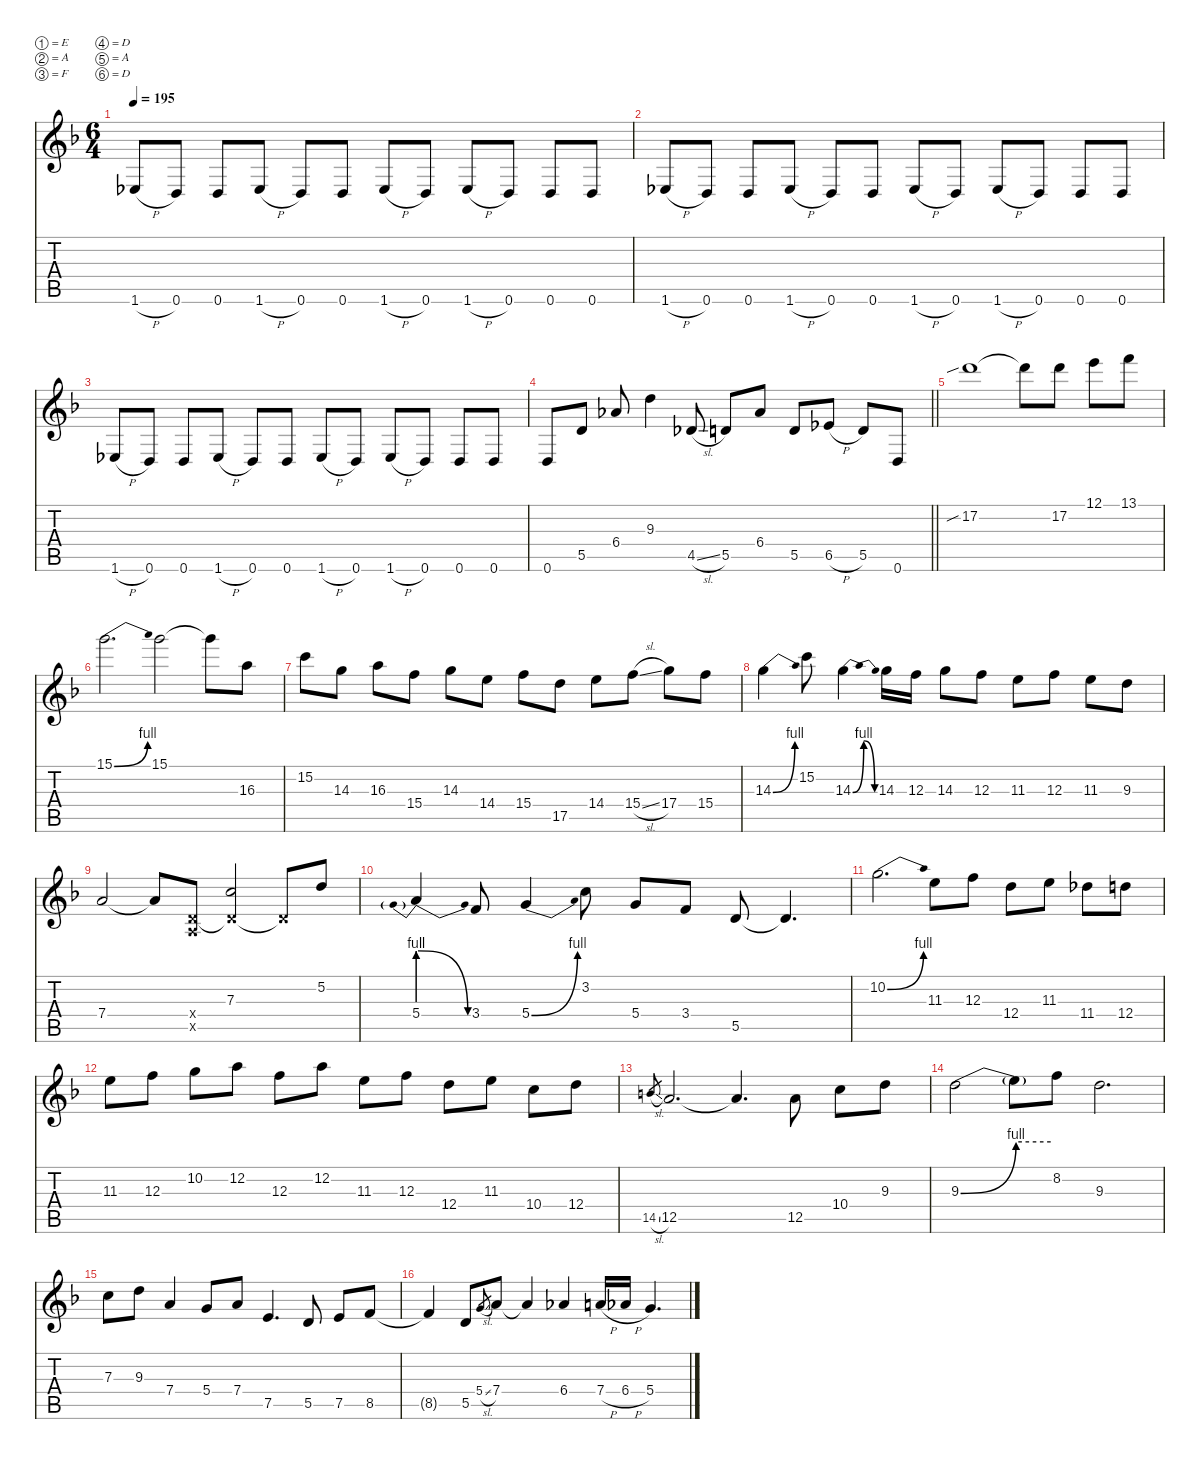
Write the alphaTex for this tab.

\defaultSystemsLayout 4
\hideDynamics
\bracketExtendMode nobrackets
\singleTrackTrackNamePolicy hidden
\multiTrackTrackNamePolicy hidden
\firstSystemTrackNameMode fullname
\firstSystemTrackNameOrientation horizontal
\otherSystemsTrackNameOrientation horizontal
\track ("Guitar 1" "dist.guit.") {defaultSystemsLayout 4 mute instrument distortionguitar}
\staff {score tabs}
\tuning (E4 A3 F3 D3 A2 D2)
\ts (6 4)
\tempo 195
\clef g2
\ks dminor
1.6{h acc b}.8{dy f beam Up} 0.6{acc forcenatural}.8{beam Up} 0.6{acc forcenatural}.8{beam Up} 1.6{h acc b}.8{beam Up} 0.6{acc forcenatural}.8{beam Up} 0.6{acc forcenatural}.8{beam Up} 1.6{h acc b}.8{beam Up} 0.6{acc forcenatural}.8{beam Up} 1.6{h acc b}.8{beam Up} 0.6{acc forcenatural}.8{beam Up} 0.6{acc forcenatural}.8{beam Up} 0.6{acc forcenatural}.8{beam Up} |
1.6{h acc b}.8{beam Up} 0.6{acc forcenatural}.8{beam Up} 0.6{acc forcenatural}.8{beam Up} 1.6{h acc b}.8{beam Up} 0.6{acc forcenatural}.8{beam Up} 0.6{acc forcenatural}.8{beam Up} 1.6{h acc b}.8{beam Up} 0.6{acc forcenatural}.8{beam Up} 1.6{h acc b}.8{beam Up} 0.6{acc forcenatural}.8{beam Up} 0.6{acc forcenatural}.8{beam Up} 0.6{acc forcenatural}.8{beam Up} |
1.6{h acc b}.8{beam Up} 0.6{acc forcenatural}.8{beam Up} 0.6{acc forcenatural}.8{beam Up} 1.6{h acc b}.8{beam Up} 0.6{acc forcenatural}.8{beam Up} 0.6{acc forcenatural}.8{beam Up} 1.6{h acc b}.8{beam Up} 0.6{acc forcenatural}.8{beam Up} 1.6{h acc b}.8{beam Up} 0.6{acc forcenatural}.8{beam Up} 0.6{acc forcenatural}.8{beam Up} 0.6{acc forcenatural}.8{beam Up} |
\barLineRight lightlight
0.6{acc forcenatural}.8{beam Up} 5.5{acc forcenatural}.8{beam Up} 6.4{acc b}.8{beam Up} 9.3{acc forcenatural}.4{beam Down} 4.5{sl acc b}.8{beam Up} 5.5{acc forcenatural}.8{beam Up} 6.4{acc b}.8{beam Up} 5.5{acc forcenatural}.8{beam Up} 6.5{h acc b}.8{beam Up} 5.5{acc forcenatural}.8{beam Up} 0.6{acc forcenatural}.8{beam Up} |
17.2{sib acc forcenatural}.1{beam Down} 17.2{t acc forcenatural}.8{beam Down} 17.2{acc forcenatural}.8{beam Down} 12.1{acc forcenatural}.8{beam Down} 13.1{acc forcenatural}.8{beam Down} |
15.1{be (bend 0 0 15 4) acc forcenatural}.2{d beam Down} 15.1{acc forcenatural}.2{beam Down} 15.1{t acc forcenatural}.8{beam Down} 16.3{acc forcenatural}.8{beam Down} |
15.2{acc forcenatural}.8{beam Down} 14.3{acc forcenatural}.8{beam Down} 16.3{acc forcenatural}.8{beam Down} 15.4{acc forcenatural}.8{beam Down} 14.3{acc forcenatural}.8{beam Down} 14.4{acc forcenatural}.8{beam Down} 15.4{acc forcenatural}.8{beam Down} 17.5{acc forcenatural}.8{beam Down} 14.4{acc forcenatural}.8{beam Down} 15.4{sl acc forcenatural}.8{beam Down} 17.4{acc forcenatural}.8{beam Down} 15.4{acc forcenatural}.8{beam Down} |
14.3{be (bend 0 0 30 4) acc forcenatural}.4{beam Down} 15.2{acc forcenatural}.8{beam Down} 14.3{be (bendrelease 0 0 15 4 30 4 60 0) acc forcenatural}.4{beam Down} 14.3{acc forcenatural}.16{dy mf beam Down} 12.3{acc forcenatural}.16{dy f beam Down} 14.3{acc forcenatural}.8{beam Down} 12.3{acc forcenatural}.8{beam Down} 11.3{acc forcenatural}.8{beam Down} 12.3{acc forcenatural}.8{beam Down} 11.3{acc forcenatural}.8{beam Down} 9.3{acc forcenatural}.8{beam Down} |
7.4{acc forcenatural}.2{beam Up} 7.4{t acc forcenatural}.8{beam Up} (0.4{x acc forcenatural} 0.5{x acc forcenatural}).8{beam Up} (7.3{acc forcenatural} 0.4{x t acc forcenatural}).2{beam Up} 0.4{x t acc forcenatural}.8{beam Up} 5.2{acc forcenatural}.8{beam Up} |
5.4{be (prebendrelease 0 4 30 0)}.4{beam Up} 3.4{acc forcenatural}.8{beam Up} 5.4{be (bend 0 0 30 4) acc forcenatural}.4{beam Up} 3.2{acc forcenatural}.8{beam Down} 5.4{acc forcenatural}.8{beam Up} 3.4{acc forcenatural}.8{beam Up} 5.5{acc forcenatural}.8{beam Up} 5.5{t acc forcenatural}.4{d beam Up} |
10.2{be (bend 0 0 9.999999599999999 4) acc forcenatural}.2{d beam Down} 11.3{acc forcenatural}.8{beam Down} 12.3{acc forcenatural}.8{beam Down} 12.4{acc forcenatural}.8{beam Down} 11.3{acc forcenatural}.8{beam Down} 11.4{acc b}.8{beam Down} 12.4{acc forcenatural}.8{beam Down} |
11.3{acc forcenatural}.8{beam Down} 12.3{acc forcenatural}.8{beam Down} 10.2{acc forcenatural}.8{beam Down} 12.2{acc forcenatural}.8{beam Down} 12.3{acc forcenatural}.8{beam Down} 12.2{acc forcenatural}.8{beam Down} 11.3{acc forcenatural}.8{beam Down} 12.3{acc forcenatural}.8{beam Down} 12.4{acc forcenatural}.8{beam Down} 11.3{acc forcenatural}.8{beam Down} 10.4{acc forcenatural}.8{beam Down} 12.4{acc forcenatural}.8{beam Down} |
14.5{sl acc forcenatural}.8{gr dy mp beam Up} 12.5{acc forcenatural}.2{d dy f beam Up} 12.5{t acc forcenatural}.4{d beam Up} 12.5{acc forcenatural}.8{beam Down} 10.4{acc forcenatural}.8{beam Down} 9.3{acc forcenatural}.8{beam Down} |
9.3{be (bend 0 0 60 4) acc forcenatural}.2{beam Down} 9.3{be (hold 0 4 60 4) t}.8{beam Down} 8.2{acc forcenatural}.8{beam Down} 9.3{acc forcenatural}.2{d beam Down} |
7.3{acc forcenatural}.8{beam Down} 9.3{acc forcenatural}.8{beam Down} 7.4{acc forcenatural}.4{beam Up} 5.4{acc forcenatural}.8{beam Up} 7.4{acc forcenatural}.8{beam Up} 7.5{acc forcenatural}.4{d beam Up} 5.5{acc forcenatural}.8{beam Up} 7.5{acc forcenatural}.8{beam Up} 8.5{acc forcenatural}.8{beam Up} |
8.5{t acc forcenatural}.4{beam Up} 5.5{acc forcenatural}.8{beam Up} 5.4{sl acc forcenatural}.8{gr dy mp beam Up} 7.4{acc forcenatural}.8{dy f beam Up} 7.4{t acc forcenatural}.4{beam Up} 6.4{acc b}.4{beam Up} 7.4{h acc forcenatural}.16{beam Up} 6.4{h acc b}.16{beam Up} 5.4{acc forcenatural}.4{d beam Up}
